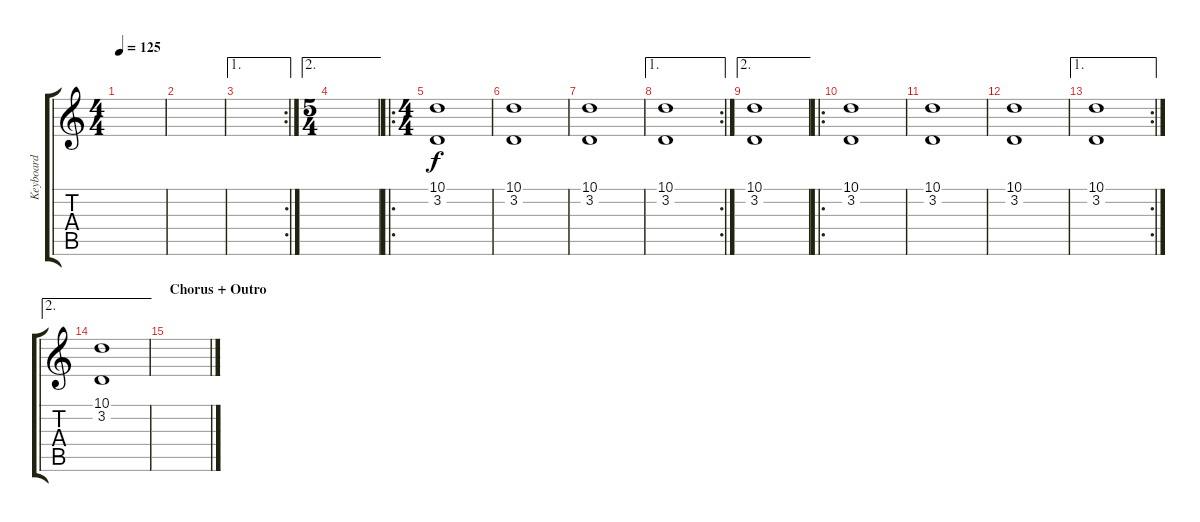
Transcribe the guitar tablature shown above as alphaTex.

\track ("Keyboard" "Keyboard") {instrument stringensemble1}
\staff {score tabs}
\tuning (E4 B3 G3 D3 A2 D2) {hide}
\ts (4 4)
\tempo 125
\clef g2
\ks c
|
|
\ae 1
\rc 2
|
\ae 2
\ts (5 4)
|
\ro
\ts (4 4)
(10.1 3.2).1 |
(10.1 3.2).1 |
(10.1 3.2).1 |
\ae 1
\rc 2
(10.1 3.2).1 |
\ae 2
(10.1 3.2).1 |
\ro
(10.1 3.2).1 |
(10.1 3.2).1 |
(10.1 3.2).1 |
\ae 1
\rc 2
(10.1 3.2).1 |
\ae 2
(10.1 3.2).1 |
\section ("" "Chorus + Outro")
